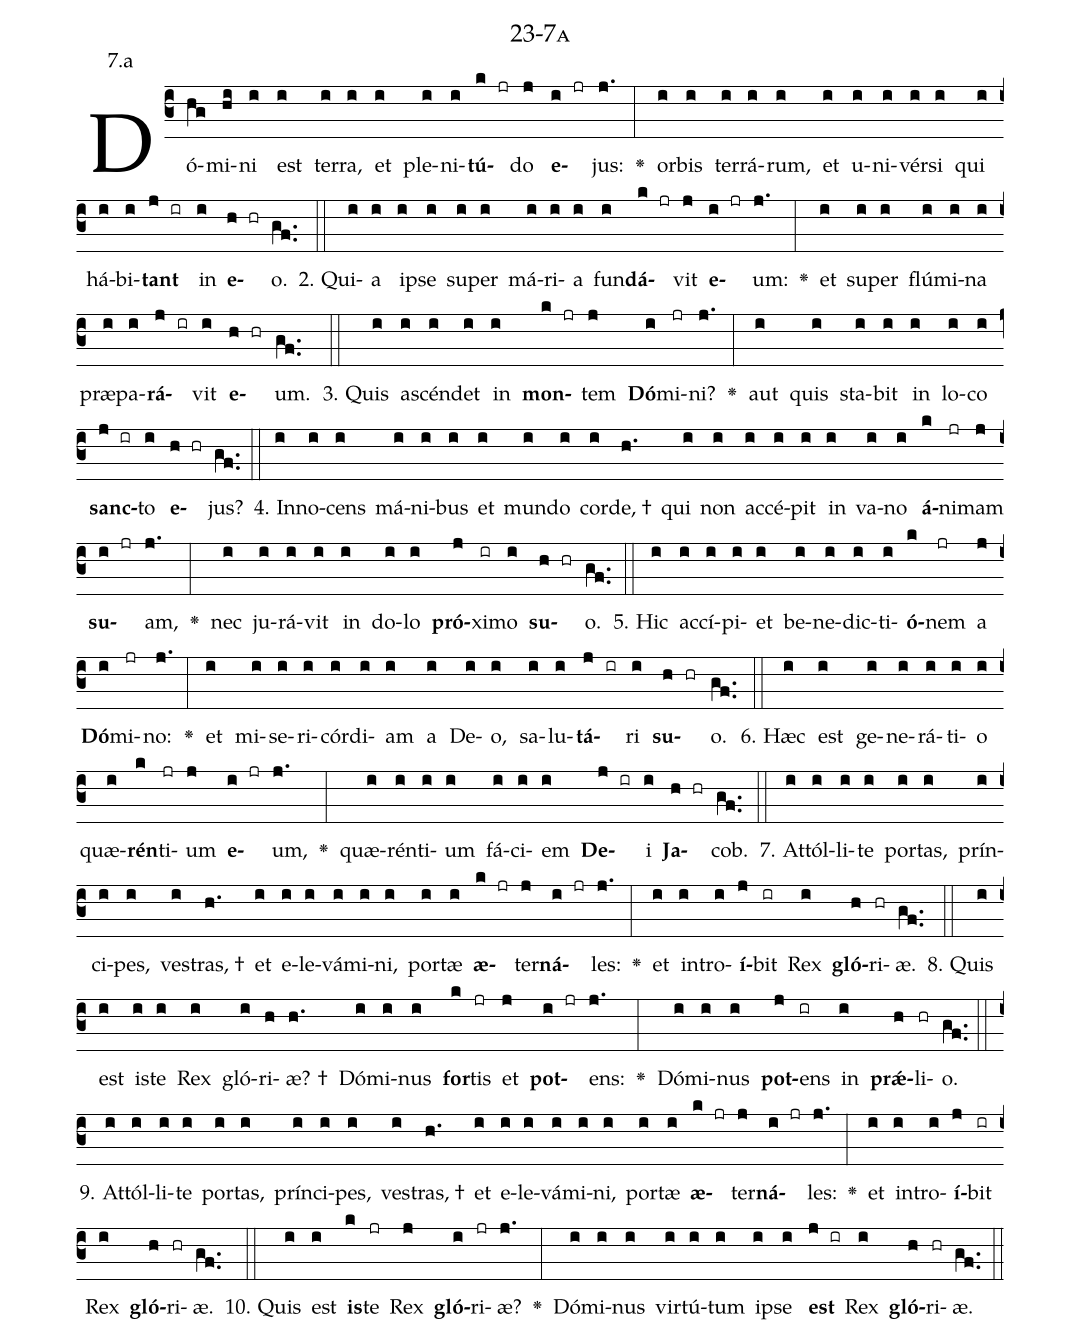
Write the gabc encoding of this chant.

name: 23-7a;
annotation: 7.a;
%%
(c3)Dó(hg)mi(hi)ni(i) est(i) ter(i)ra,(i) et(i) ple(i)ni(i)<b>tú</b>(k jr)do(j) <b>e</b>(i jr)jus:(j.) <v>\greheightstar</v>(:) or(i)bis(i) ter(i)rá(i)rum,(i) et(i) u(i)ni(i)vér(i)si(i) qui(i) há(i)bi(i)<b>tant</b>(j ir) in(i) <b>e</b>(h hr)o.(gf..) (::)
2. Qui(i)a(i) ip(i)se(i) su(i)per(i) má(i)ri(i)a(i) fun(i)<b>dá</b>(k jr)vit(j) <b>e</b>(i jr)um:(j.) <v>\greheightstar</v>(:) et(i) su(i)per(i) flú(i)mi(i)na(i) præ(i)pa(i)<b>rá</b>(j ir)vit(i) <b>e</b>(h hr)um.(gf..) (::)
3. Quis(i) a(i)scén(i)det(i) in(i) <b>mon</b>(k jr)tem(j) <b>Dó</b>(i)mi(jr)ni?(j.) <v>\greheightstar</v>(:) aut(i) quis(i) sta(i)bit(i) in(i) lo(i)co(i) <b>sanc</b>(j ir)to(i) <b>e</b>(h hr)jus?(gf..) (::)
4. In(i)no(i)cens(i) má(i)ni(i)bus(i) et(i) mun(i)do(i) cor(i)de, †(h.) qui(i) non(i) ac(i)cé(i)pit(i) in(i) va(i)no(i) <b>á</b>(k)ni(jr)mam(j) <b>su</b>(i jr)am,(j.) <v>\greheightstar</v>(:) nec(i) ju(i)rá(i)vit(i) in(i) do(i)lo(i) <b>pró</b>(j)xi(ir)mo(i) <b>su</b>(h hr)o.(gf..) (::)
5. Hic(i) ac(i)cí(i)pi(i)et(i) be(i)ne(i)dic(i)ti(i)<b>ó</b>(k)nem(jr) a(j) <b>Dó</b>(i)mi(jr)no:(j.) <v>\greheightstar</v>(:) et(i) mi(i)se(i)ri(i)cór(i)di(i)am(i) a(i) De(i)o,(i) sa(i)lu(i)<b>tá</b>(j ir)ri(i) <b>su</b>(h hr)o.(gf..) (::)
6. Hæc(i) est(i) ge(i)ne(i)rá(i)ti(i)o(i) quæ(i)<b>rén</b>(k)ti(jr)um(j) <b>e</b>(i jr)um,(j.) <v>\greheightstar</v>(:) quæ(i)rén(i)ti(i)um(i) fá(i)ci(i)em(i) <b>De</b>(j ir)i(i) <b>Ja</b>(h hr)cob.(gf..) (::)
7. At(i)tól(i)li(i)te(i) por(i)tas,(i) prín(i)ci(i)pes,(i) ves(i)tras, †(h.) et(i) e(i)le(i)vá(i)mi(i)ni,(i) por(i)tæ(i) <b>æ</b>(k jr)ter(j)<b>ná</b>(i jr)les:(j.) <v>\greheightstar</v>(:) et(i) in(i)tro(i)<b>í</b>(j)bit(ir) Rex(i) <b>gló</b>(h)ri(hr)æ.(gf..) (::)
8. Quis(i) est(i) is(i)te(i) Rex(i) gló(i)ri(h)æ? †(h.) Dó(i)mi(i)nus(i) <b>for</b>(k)tis(jr) et(j) <b>pot</b>(i jr)ens:(j.) <v>\greheightstar</v>(:) Dó(i)mi(i)nus(i) <b>pot</b>(j)ens(ir) in(i) <b>prǽ</b>(h)li(hr)o.(gf..) (::)
9. At(i)tól(i)li(i)te(i) por(i)tas,(i) prín(i)ci(i)pes,(i) ves(i)tras, †(h.) et(i) e(i)le(i)vá(i)mi(i)ni,(i) por(i)tæ(i) <b>æ</b>(k jr)ter(j)<b>ná</b>(i jr)les:(j.) <v>\greheightstar</v>(:) et(i) in(i)tro(i)<b>í</b>(j)bit(ir) Rex(i) <b>gló</b>(h)ri(hr)æ.(gf..) (::)
10. Quis(i) est(i) <b>is</b>(k)te(jr) Rex(j) <b>gló</b>(i)ri(jr)æ?(j.) <v>\greheightstar</v>(:) Dó(i)mi(i)nus(i) vir(i)tú(i)tum(i) ip(i)se(i) <b>est</b>(j ir) Rex(i) <b>gló</b>(h)ri(hr)æ.(gf..) (::)
